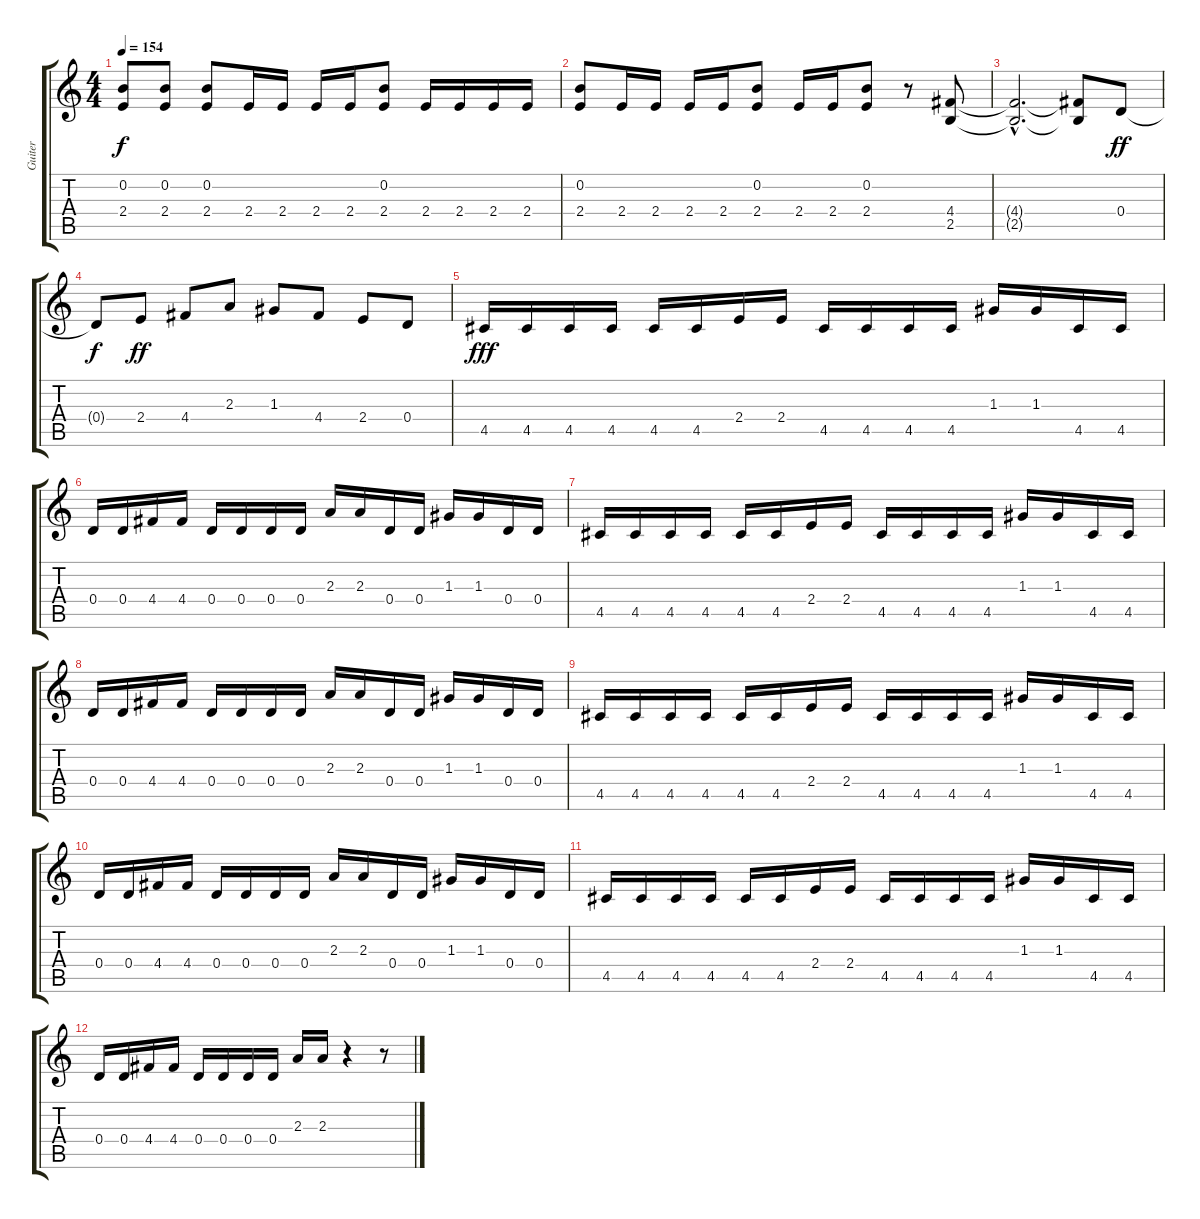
\track ("Guiter" "Guiter") {instrument distortionguitar}
\staff {score tabs}
\tuning (E4 B3 G3 D3 A2 E2) {hide}
\ts (4 4)
\tempo 154
\clef g2
\ks c
(0.2{t} 2.4{t}).8{dy f} (0.2 2.4).8 (0.2 2.4).8 2.4.16 2.4.16 2.4.16 2.4.16 (0.2 2.4).8 2.4.16 2.4.16 2.4.16 2.4.16 |
(0.2 2.4).8 2.4.16 2.4.16 2.4.16 2.4.16 (0.2 2.4).8 2.4.16 2.4.16 (0.2 2.4).8 r.8 (4.4 2.5).8 |
(4.4{hac t} 2.5{hac t}).2{d} (4.4{t} 2.5{t}).8 0.4.8{dy ff} |
0.4{t}.8{dy f} 2.4.8{dy ff} 4.4.8 2.3.8 1.3.8 4.4.8 2.4.8 0.4.8 |
4.5.16{dy fff} 4.5.16 4.5.16 4.5.16 4.5.16 4.5.16 2.4.16 2.4.16 4.5.16 4.5.16 4.5.16 4.5.16 1.3.16 1.3.16 4.5.16 4.5.16 |
0.4.16 0.4.16 4.4.16 4.4.16 0.4.16 0.4.16 0.4.16 0.4.16 2.3.16 2.3.16 0.4.16 0.4.16 1.3.16 1.3.16 0.4.16 0.4.16 |
4.5.16 4.5.16 4.5.16 4.5.16 4.5.16 4.5.16 2.4.16 2.4.16 4.5.16 4.5.16 4.5.16 4.5.16 1.3.16 1.3.16 4.5.16 4.5.16 |
0.4.16 0.4.16 4.4.16 4.4.16 0.4.16 0.4.16 0.4.16 0.4.16 2.3.16 2.3.16 0.4.16 0.4.16 1.3.16 1.3.16 0.4.16 0.4.16 |
4.5.16 4.5.16 4.5.16 4.5.16 4.5.16 4.5.16 2.4.16 2.4.16 4.5.16 4.5.16 4.5.16 4.5.16 1.3.16 1.3.16 4.5.16 4.5.16 |
0.4.16 0.4.16 4.4.16 4.4.16 0.4.16 0.4.16 0.4.16 0.4.16 2.3.16 2.3.16 0.4.16 0.4.16 1.3.16 1.3.16 0.4.16 0.4.16 |
4.5.16 4.5.16 4.5.16 4.5.16 4.5.16 4.5.16 2.4.16 2.4.16 4.5.16 4.5.16 4.5.16 4.5.16 1.3.16 1.3.16 4.5.16 4.5.16 |
0.4.16 0.4.16 4.4.16 4.4.16 0.4.16 0.4.16 0.4.16 0.4.16 2.3.16 2.3.16 r.4 r.8
